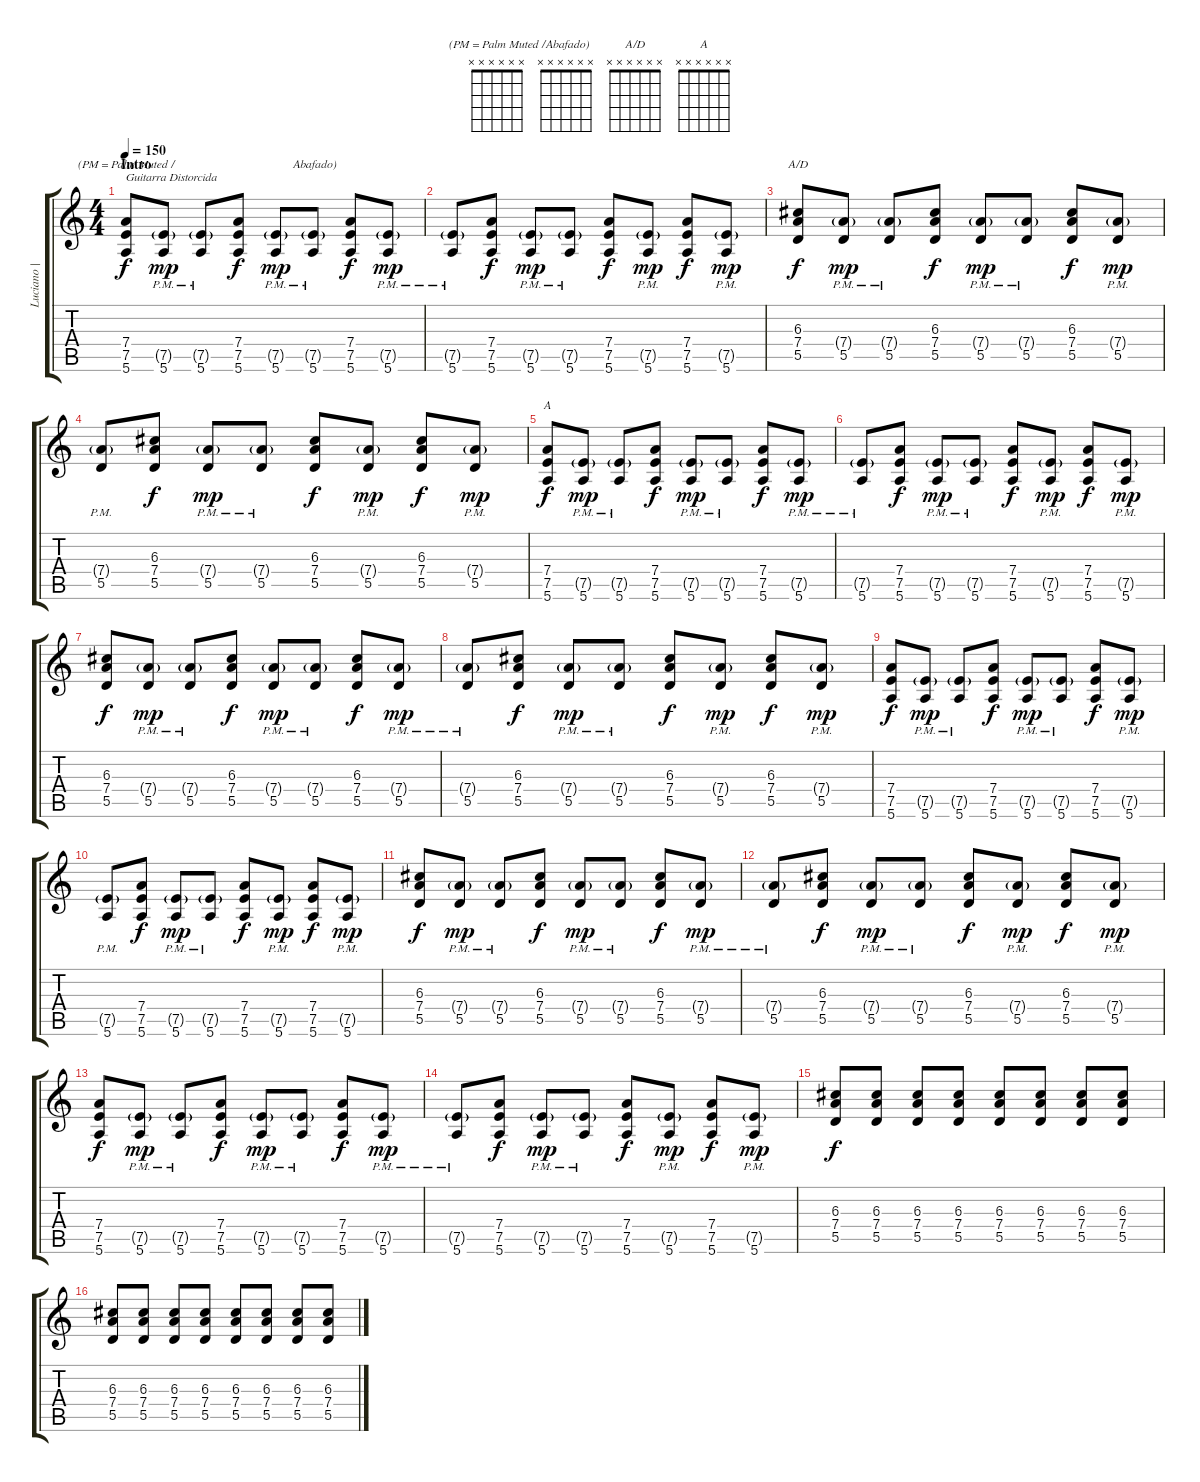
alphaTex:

\track ("Luciano | Guitarra" "Luciano | ") {instrument distortionguitar}
\staff {score tabs}
\tuning (E4 B3 G3 D3 A2 E2) {hide}
\chord ("(PM = Palm Muted / " x x x x x x)
\chord (" Abafado)" x x x x x x)
\chord ("A/D" x x x x x x)
\chord ("A" x x x x x x)
\ts (4 4)
\section ("" "Intro")
\tempo 150
\clef g2
\ks c
(7.4 7.5 5.6).8{ch "(PM = Palm Muted / " txt "Guitarra Distorcida" dy f instrument distortionguitar} (7.5{g pm} 5.6{pm}).8{dy mp} (7.5{g pm} 5.6{pm}).8 (7.4 7.5 5.6).8{dy f} (7.5{g pm} 5.6{pm}).8{dy mp} (7.5{g pm} 5.6{pm}).8{ch " Abafado)"} (7.4 7.5 5.6).8{dy f} (7.5{g pm} 5.6{pm}).8{dy mp} |
(7.5{g pm} 5.6{pm}).8 (7.4 7.5 5.6).8{dy f} (7.5{g pm} 5.6{pm}).8{dy mp} (7.5{g pm} 5.6{pm}).8 (7.4 7.5 5.6).8{dy f} (7.5{g pm} 5.6{pm}).8{dy mp} (7.4 7.5 5.6).8{dy f} (7.5{g pm} 5.6{pm}).8{dy mp} |
(6.3 7.4 5.5).8{ch "A/D" dy f} (7.4{g pm} 5.5{pm}).8{dy mp} (7.4{g pm} 5.5{pm}).8 (6.3 7.4 5.5).8{dy f} (7.4{g pm} 5.5{pm}).8{dy mp} (7.4{g pm} 5.5{pm}).8 (6.3 7.4 5.5).8{dy f} (7.4{g pm} 5.5{pm}).8{dy mp} |
(7.4{g pm} 5.5{pm}).8 (6.3 7.4 5.5).8{dy f} (7.4{g pm} 5.5{pm}).8{dy mp} (7.4{g pm} 5.5{pm}).8 (6.3 7.4 5.5).8{dy f} (7.4{g pm} 5.5{pm}).8{dy mp} (6.3 7.4 5.5).8{dy f} (7.4{g pm} 5.5{pm}).8{dy mp} |
(7.4 7.5 5.6).8{ch "A" dy f} (7.5{g pm} 5.6{pm}).8{dy mp} (7.5{g pm} 5.6{pm}).8 (7.4 7.5 5.6).8{dy f} (7.5{g pm} 5.6{pm}).8{dy mp} (7.5{g pm} 5.6{pm}).8 (7.4 7.5 5.6).8{dy f} (7.5{g pm} 5.6{pm}).8{dy mp} |
(7.5{g pm} 5.6{pm}).8 (7.4 7.5 5.6).8{dy f} (7.5{g pm} 5.6{pm}).8{dy mp} (7.5{g pm} 5.6{pm}).8 (7.4 7.5 5.6).8{dy f} (7.5{g pm} 5.6{pm}).8{dy mp} (7.4 7.5 5.6).8{dy f} (7.5{g pm} 5.6{pm}).8{dy mp} |
(6.3 7.4 5.5).8{dy f} (7.4{g pm} 5.5{pm}).8{dy mp} (7.4{g pm} 5.5{pm}).8 (6.3 7.4 5.5).8{dy f} (7.4{g pm} 5.5{pm}).8{dy mp} (7.4{g pm} 5.5{pm}).8 (6.3 7.4 5.5).8{dy f} (7.4{g pm} 5.5{pm}).8{dy mp} |
(7.4{g pm} 5.5{pm}).8 (6.3 7.4 5.5).8{dy f} (7.4{g pm} 5.5{pm}).8{dy mp} (7.4{g pm} 5.5{pm}).8 (6.3 7.4 5.5).8{dy f} (7.4{g pm} 5.5{pm}).8{dy mp} (6.3 7.4 5.5).8{dy f} (7.4{g pm} 5.5{pm}).8{dy mp} |
(7.4 7.5 5.6).8{dy f} (7.5{g pm} 5.6{pm}).8{dy mp} (7.5{g pm} 5.6{pm}).8 (7.4 7.5 5.6).8{dy f} (7.5{g pm} 5.6{pm}).8{dy mp} (7.5{g pm} 5.6{pm}).8 (7.4 7.5 5.6).8{dy f} (7.5{g pm} 5.6{pm}).8{dy mp} |
(7.5{g pm} 5.6{pm}).8 (7.4 7.5 5.6).8{dy f} (7.5{g pm} 5.6{pm}).8{dy mp} (7.5{g pm} 5.6{pm}).8 (7.4 7.5 5.6).8{dy f} (7.5{g pm} 5.6{pm}).8{dy mp} (7.4 7.5 5.6).8{dy f} (7.5{g pm} 5.6{pm}).8{dy mp} |
(6.3 7.4 5.5).8{dy f} (7.4{g pm} 5.5{pm}).8{dy mp} (7.4{g pm} 5.5{pm}).8 (6.3 7.4 5.5).8{dy f} (7.4{g pm} 5.5{pm}).8{dy mp} (7.4{g pm} 5.5{pm}).8 (6.3 7.4 5.5).8{dy f} (7.4{g pm} 5.5{pm}).8{dy mp} |
(7.4{g pm} 5.5{pm}).8 (6.3 7.4 5.5).8{dy f} (7.4{g pm} 5.5{pm}).8{dy mp} (7.4{g pm} 5.5{pm}).8 (6.3 7.4 5.5).8{dy f} (7.4{g pm} 5.5{pm}).8{dy mp} (6.3 7.4 5.5).8{dy f} (7.4{g pm} 5.5{pm}).8{dy mp} |
(7.4 7.5 5.6).8{dy f} (7.5{g pm} 5.6{pm}).8{dy mp} (7.5{g pm} 5.6{pm}).8 (7.4 7.5 5.6).8{dy f} (7.5{g pm} 5.6{pm}).8{dy mp} (7.5{g pm} 5.6{pm}).8 (7.4 7.5 5.6).8{dy f} (7.5{g pm} 5.6{pm}).8{dy mp} |
(7.5{g pm} 5.6{pm}).8 (7.4 7.5 5.6).8{dy f} (7.5{g pm} 5.6{pm}).8{dy mp} (7.5{g pm} 5.6{pm}).8 (7.4 7.5 5.6).8{dy f} (7.5{g pm} 5.6{pm}).8{dy mp} (7.4 7.5 5.6).8{dy f} (7.5{g pm} 5.6{pm}).8{dy mp} |
(6.3 7.4 5.5).8{dy f volume 13} (6.3 7.4 5.5).8 (6.3 7.4 5.5).8 (6.3 7.4 5.5).8 (6.3 7.4 5.5).8 (6.3 7.4 5.5).8 (6.3 7.4 5.5).8 (6.3 7.4 5.5).8 |
(6.3 7.4 5.5).8 (6.3 7.4 5.5).8 (6.3 7.4 5.5).8 (6.3 7.4 5.5).8 (6.3 7.4 5.5).8 (6.3 7.4 5.5).8 (6.3 7.4 5.5).8 (6.3 7.4 5.5).8
